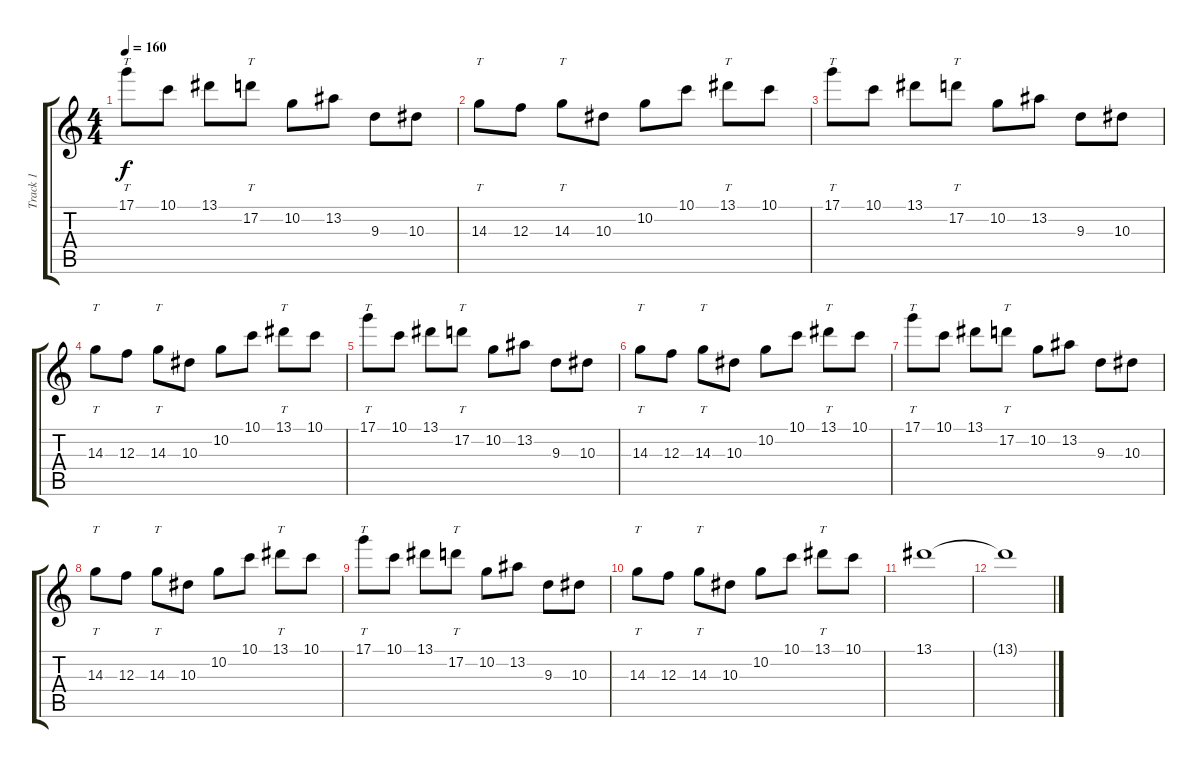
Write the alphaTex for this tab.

\track ("Track 1" "Track 1") {instrument distortionguitar}
\staff {score tabs}
\tuning (D4 A3 F3 C3 G2 C2) {hide}
\ts (4 4)
\tempo 160
\clef g2
\ks c
17.1.8{tt dy f} 10.1.8 13.1.8 17.2.8{tt} 10.2.8 13.2.8 9.3.8 10.3.8 |
14.3.8{tt} 12.3.8 14.3.8{tt} 10.3.8 10.2.8 10.1.8 13.1.8{tt} 10.1.8 |
17.1.8{tt} 10.1.8 13.1.8 17.2.8{tt} 10.2.8 13.2.8 9.3.8 10.3.8 |
14.3.8{tt} 12.3.8 14.3.8{tt} 10.3.8 10.2.8 10.1.8 13.1.8{tt} 10.1.8 |
17.1.8{tt} 10.1.8 13.1.8 17.2.8{tt} 10.2.8 13.2.8 9.3.8 10.3.8 |
14.3.8{tt} 12.3.8 14.3.8{tt} 10.3.8 10.2.8 10.1.8 13.1.8{tt} 10.1.8 |
17.1.8{tt} 10.1.8 13.1.8 17.2.8{tt} 10.2.8 13.2.8 9.3.8 10.3.8 |
14.3.8{tt} 12.3.8 14.3.8{tt} 10.3.8 10.2.8 10.1.8 13.1.8{tt} 10.1.8 |
17.1.8{tt} 10.1.8 13.1.8 17.2.8{tt} 10.2.8 13.2.8 9.3.8 10.3.8 |
14.3.8{tt} 12.3.8 14.3.8{tt} 10.3.8 10.2.8 10.1.8 13.1.8{tt} 10.1.8 |
13.1.1 |
13.1{t}.1
